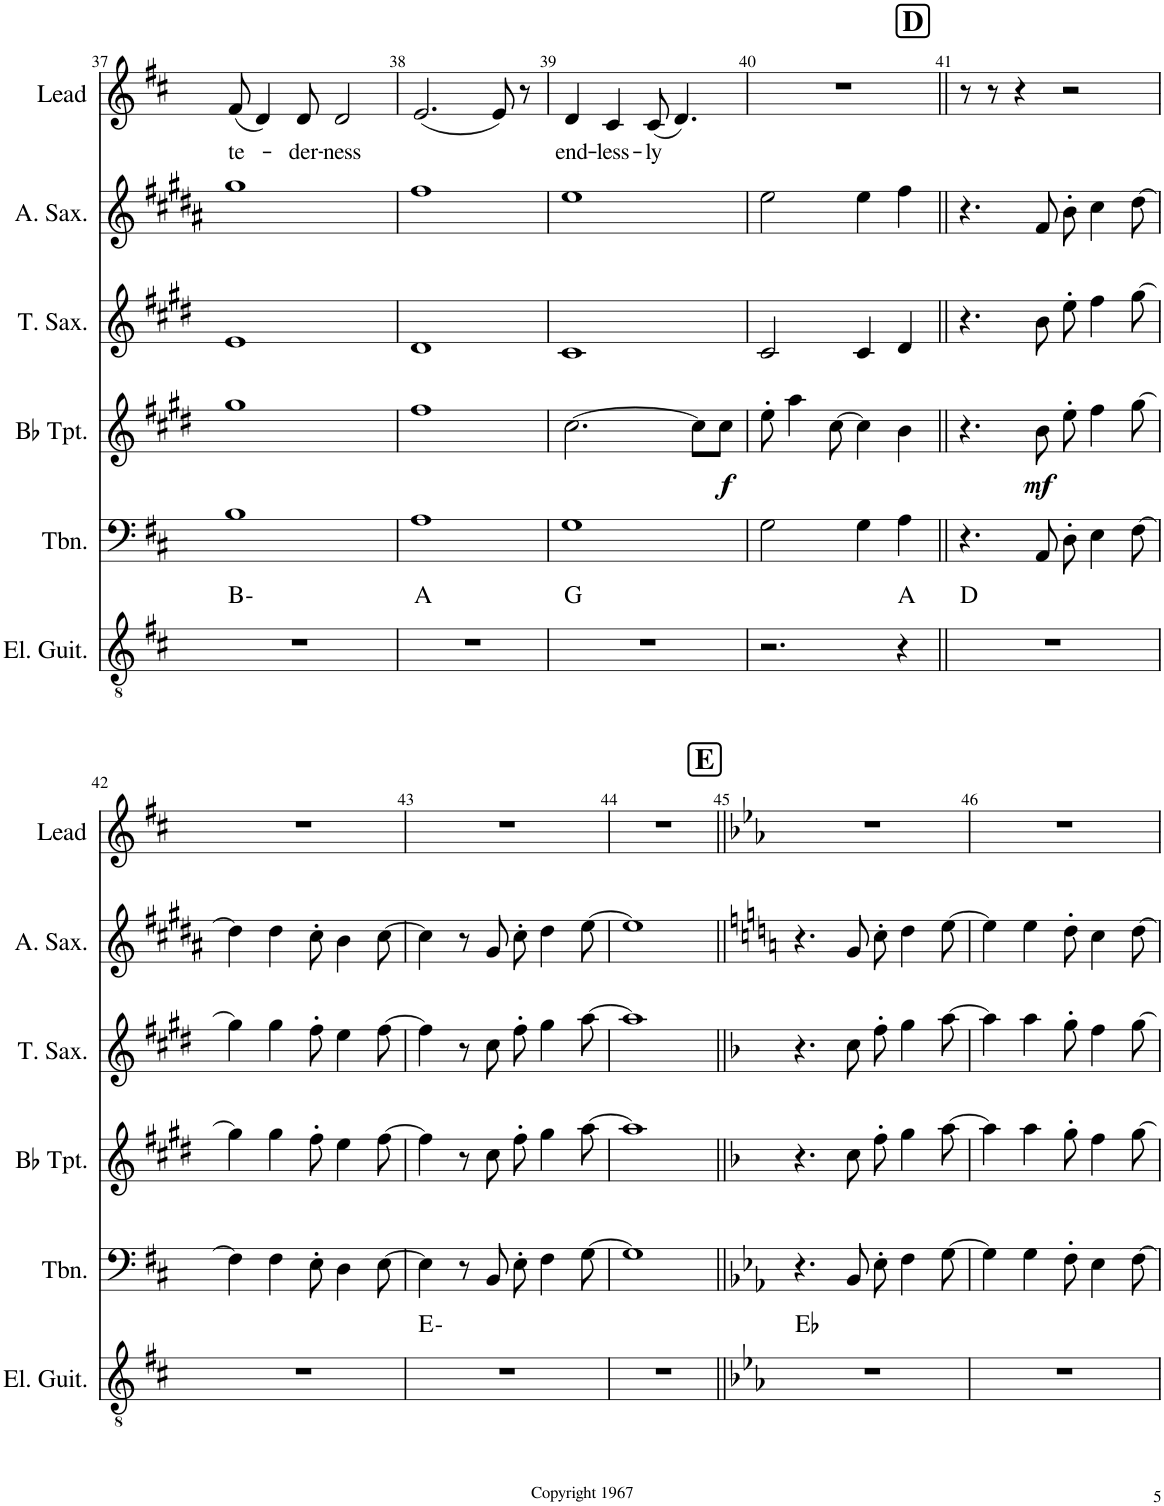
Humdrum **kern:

**kern	**harte	**kern	**kern	**dynam	**kern	**kern	**kern	**text
*part6	*part6	*part5	*part4	*part4	*part3	*part2	*part1	*part1
*staff6	*	*staff5	*staff4	*staff4	*staff3	*staff2	*staff1	*staff1
*I"Electric Guitar	*	*I"Trombone	*I"Bb Trumpet	*	*I"Tenor Saxophone	*I"Alto Saxophone	*I"Lead	*
*I'El. Guit.	*	*I'Tbn.	*I'Bb Tpt.	*	*I'T. Sax.	*I'A. Sax.	*I'Lead	*
!!LO:PB:g=z
*clefGv2	*	*clefF4	*clefG2	*	*clefG2	*clefG2	*clefG2	*
*	*	*	*Trd1c2	*	*Trd8c14	*Trd5c9	*	*
*k[f#c#]	*	*k[f#c#]	*k[f#c#g#d#]	*	*k[f#c#g#d#]	*k[f#c#g#d#a#]	*k[f#c#]	*
*M4/4	*	*M4/4	*M4/4	*	*M4/4	*M4/4	*M4/4	*
=37	=37	=37	=37	=37	=37	=37	=37	=37
!	!	!	!	!	!	!	!	!LO:LY:b
1r	B:min	1B	1gg#	.	1e	1gg#	(8f#/	te-
.	.	.	.	.	.	.	4d/)	.
!	!	!	!	!	!	!	!	!LO:LY:b
.	.	.	.	.	.	.	8d/	-der-
!	!	!	!	!	!	!	!	!LO:LY:b
.	.	.	.	.	.	.	2d/	-ness
=38	=38	=38	=38	=38	=38	=38	=38	=38
1r	A:maj	1A	1ff#	.	1d#	1ff#	(2.e/	.
.	.	.	.	.	.	.	8e/)	.
.	.	.	.	.	.	.	8r	.
=39	=39	=39	=39	=39	=39	=39	=39	=39
!	!	!	!	!	!	!	!	!LO:LY:b
1r	G:maj	1G	[2.cc#\	.	1c#	1ee	4d/	end-
!	!	!	!	!	!	!	!	!LO:LY:b
.	.	.	.	.	.	.	4c#/	-less-
!	!	!	!	!	!	!	!	!LO:LY:b
.	.	.	.	.	.	.	(8c#/	-ly
.	.	.	.	.	.	.	4.d/)	.
.	.	.	8cc#\L]	.	.	.	.	.
!	!	!	!	!LO:DY:b	!	!	!	!
.	.	.	8cc#\J	f	.	.	.	.
=40	=40	=40	=40	=40	=40	=40	=40	=40
2.r	.	2G\	8ee'\	.	2c#/	2ee\	1r	.
.	.	.	4aa\	.	.	.	.	.
.	.	.	[8cc#\	.	.	.	.	.
.	.	4G\	4cc#\]	.	4c#/	4ee\	.	.
4r	A:maj	4A\	4b\	.	4d#/	4ff#\	.	.
!!LO:REH:place=s1:a:B:cj:fs=14:t=D
=41||	=41||	=41||	=41||	=41||	=41||	=41||	=41||	=41||
1r	D:maj	4.r	4.r	.	4.r	4.r	8r	.
.	.	.	.	.	.	.	8r	.
.	.	.	.	.	.	.	4r	.
!	!	!	!	!LO:DY:b	!	!	!	!
.	.	8AA/	8b\	mf	8b\	8f#/	.	.
.	.	8D'\	8ee'\	.	8ee'\	8b'\	2r	.
.	.	4E\	4ff#\	.	4ff#\	4cc#\	.	.
.	.	[8F#\	[8gg#\	.	[8gg#\	[8dd#\	.	.
!!LO:LB:g=z
=42	=42	=42	=42	=42	=42	=42	=42	=42
1r	.	4F#\]	4gg#\]	.	4gg#\]	4dd#\]	1r	.
.	.	4F#\	4gg#\	.	4gg#\	4dd#\	.	.
.	.	8E'\	8ff#'\	.	8ff#'\	8cc#'\	.	.
.	.	4D\	4ee\	.	4ee\	4b\	.	.
.	.	[8E\	[8ff#\	.	[8ff#\	[8cc#\	.	.
=43	=43	=43	=43	=43	=43	=43	=43	=43
1r	E:min	4E\]	4ff#\]	.	4ff#\]	4cc#\]	1r	.
.	.	8r	8r	.	8r	8r	.	.
.	.	8BB/	8cc#\	.	8cc#\	8g#/	.	.
.	.	8E'\	8ff#'\	.	8ff#'\	8cc#'\	.	.
.	.	4F#\	4gg#\	.	4gg#\	4dd#\	.	.
.	.	[8G\	[8aa\	.	[8aa\	[8ee\	.	.
=44	=44	=44	=44	=44	=44	=44	=44	=44
1r	.	1G]	1aa]	.	1aa]	1ee]	1r	.
!!LO:REH:place=s1:a:B:cj:fs=14:t=E
=45||	=45||	=45||	=45||	=45||	=45||	=45||	=45||	=45||
*k[b-e-a-]	*	*k[b-e-a-]	*k[b-]	*	*k[b-]	*k[]	*k[b-e-a-]	*
1r	Eb:maj	4.r	4.r	.	4.r	4.r	1r	.
.	.	8BB-/	8cc\	.	8cc\	8g/	.	.
.	.	8E-'\	8ff'\	.	8ff'\	8cc'\	.	.
.	.	4F\	4gg\	.	4gg\	4dd\	.	.
.	.	[8G\	[8aa\	.	[8aa\	[8ee\	.	.
=46	=46	=46	=46	=46	=46	=46	=46	=46
1r	.	4G\]	4aa\]	.	4aa\]	4ee\]	1r	.
.	.	4G\	4aa\	.	4aa\	4ee\	.	.
.	.	8F'\	8gg'\	.	8gg'\	8dd'\	.	.
.	.	4E-\	4ff\	.	4ff\	4cc\	.	.
.	.	[8F\	[8gg\	.	[8gg\	[8dd\	.	.
=	=	=	=	=	=	=	=	=
*-	*-	*-	*-	*-	*-	*-	*-	*-
